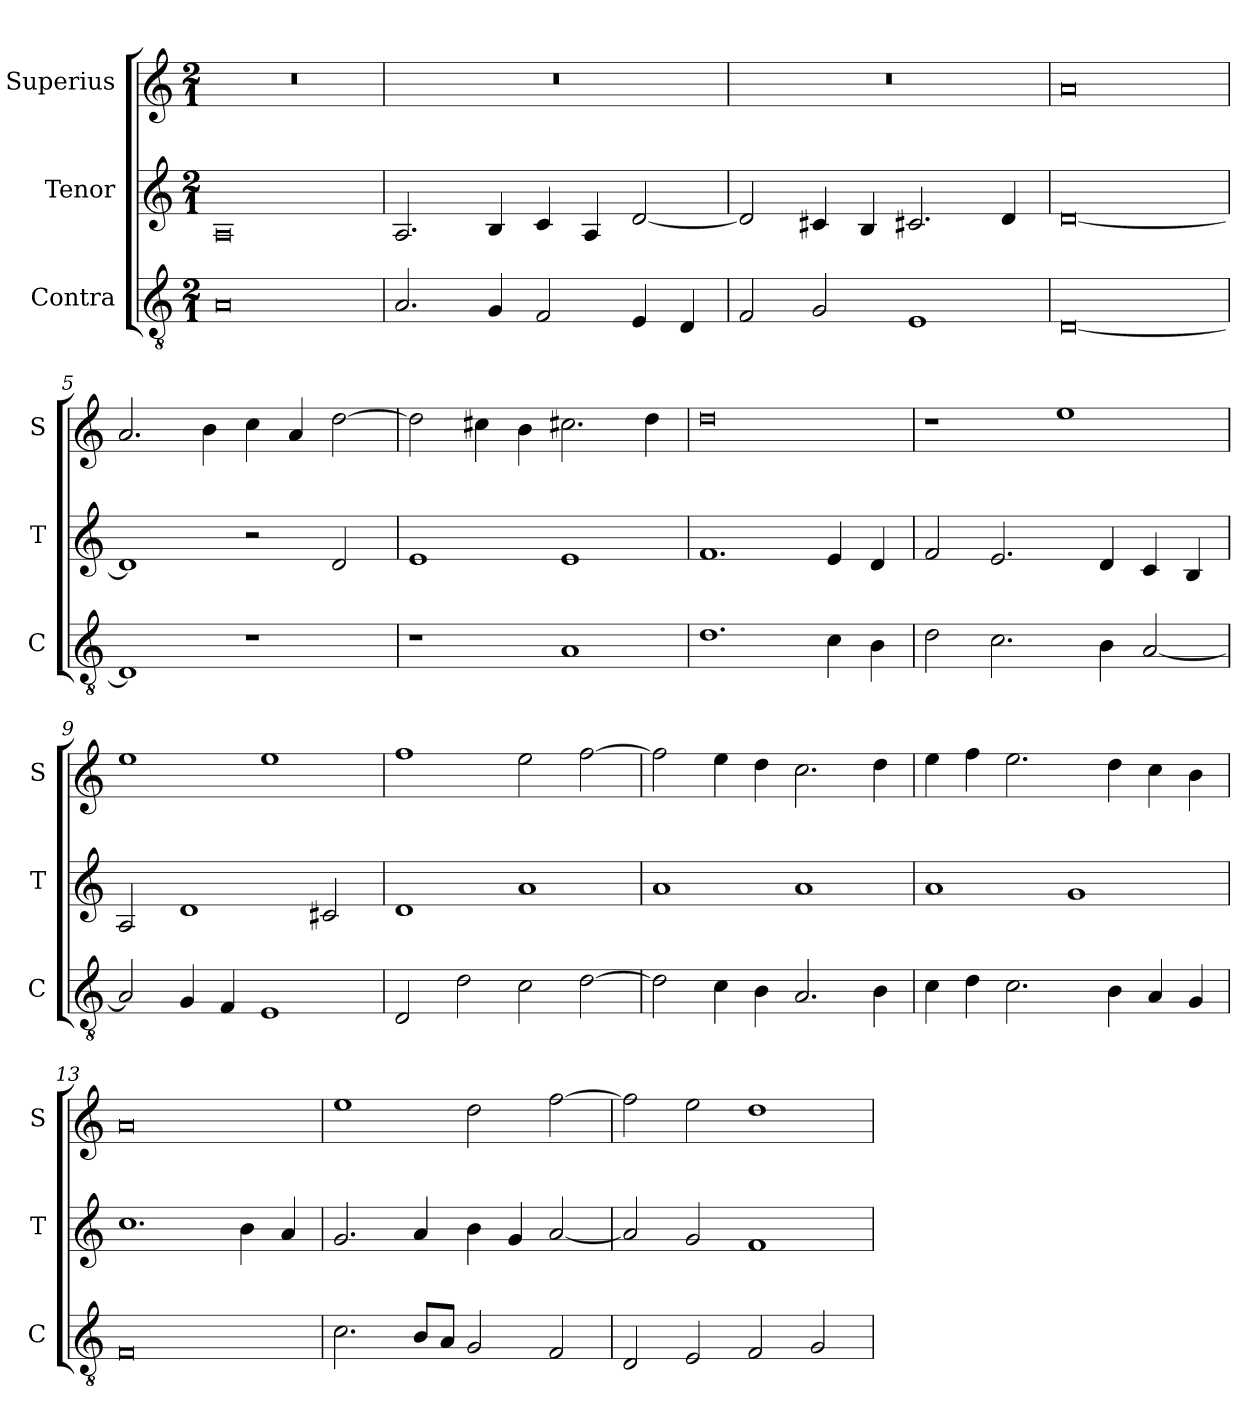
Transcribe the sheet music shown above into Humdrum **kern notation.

**kern	**kern	**kern
*part3	*part2	*part1
*staff3	*staff2	*staff1
*I"Contra	*I"Tenor	*I"Superius
*I'C	*I'T	*I'S
*clefGv2	*clefG2	*clefG2
*k[]	*k[]	*k[]
*M2/1	*M2/1	*M2/1
=1	=1	=1
0A	0A	0r
=2	=2	=2
2.A/	2.A/	0r
4G/	4B/	.
2F/	4c/	.
.	4A/	.
4E/	[2d/	.
4D/	.	.
=3	=3	=3
2F/	2d/]	0r
2G/	4c#X/	.
.	4B/	.
1E	2.c#X/	.
.	4d/	.
=4	=4	=4
[0D	[0d	0a
=5	=5	=5
1D]	1d]	2.a/
.	.	4b\
1r	2r	4cc\
.	.	4a/
.	2d/	[2dd\
=6	=6	=6
1r	1e	2dd\]
.	.	4cc#X\
.	.	4b\
1A	1e	2.cc#X\
.	.	4dd\
=7	=7	=7
1.d	1.f	0dd
4c\	4e/	.
4B\	4d/	.
=8	=8	=8
2d\	2f/	1r
2.c\	2.e/	.
.	.	1ee
4B\	4d/	.
[2A/	4c/	.
.	4B/	.
=9	=9	=9
2A/]	2A/	1ee
4G/	1d	.
4F/	.	.
1E	.	1ee
.	2c#X/	.
=10	=10	=10
2D/	1d	1ff
2d\	.	.
2c\	1a	2ee\
[2d\	.	[2ff\
=11	=11	=11
2d\]	1a	2ff\]
4c\	.	4ee\
4B\	.	4dd\
2.A/	1a	2.cc\
4B\	.	4dd\
=12	=12	=12
4c\	1a	4ee\
4d\	.	4ff\
2.c\	.	2.ee\
.	1g	.
4B\	.	4dd\
4A/	.	4cc\
4G/	.	4b\
=13	=13	=13
0F	1.cc	0a
.	4b\	.
.	4a/	.
=14	=14	=14
2.c\	2.g/	1ee
8B/L	4a/	.
8A/J	.	.
2G/	4b\	2dd\
.	4g/	.
2F/	[2a/	[2ff\
=15	=15	=15
2D/	2a/]	2ff\]
2E/	2g/	2ee\
2F/	1f	1dd
2G/	.	.
=	=	=
*-	*-	*-
